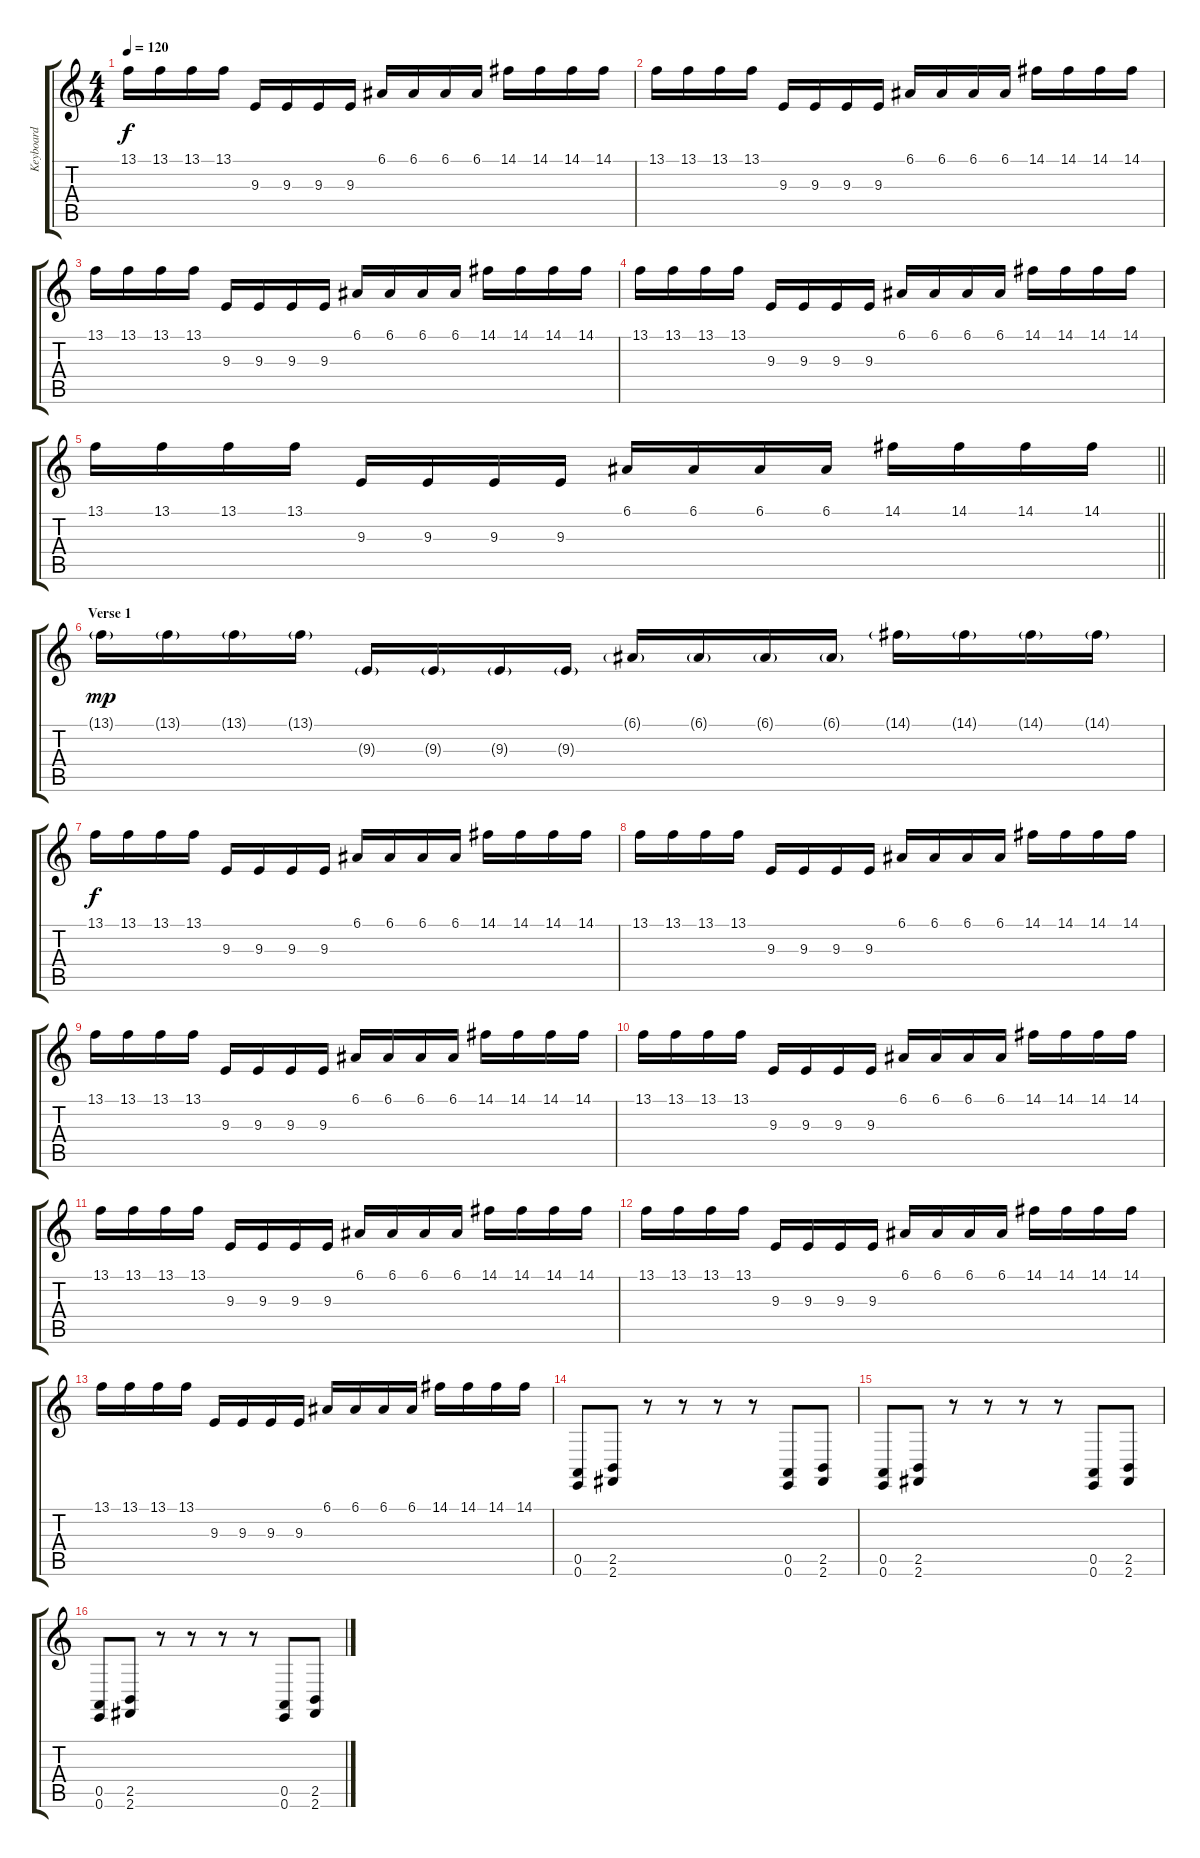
\track ("Keyboard" "Keyboard") {instrument frenchhorn}
\staff {score tabs}
\tuning (E4 B3 G3 D3 A2 E2) {hide}
\ts (4 4)
\tempo 120
\clef g2
\ks c
13.1.16{dy f} 13.1.16 13.1.16 13.1.16 9.3.16 9.3.16 9.3.16 9.3.16 6.1.16 6.1.16 6.1.16 6.1.16 14.1.16 14.1.16 14.1.16 14.1.16 |
13.1.16 13.1.16 13.1.16 13.1.16 9.3.16 9.3.16 9.3.16 9.3.16 6.1.16 6.1.16 6.1.16 6.1.16 14.1.16 14.1.16 14.1.16 14.1.16 |
13.1.16 13.1.16 13.1.16 13.1.16 9.3.16 9.3.16 9.3.16 9.3.16 6.1.16 6.1.16 6.1.16 6.1.16 14.1.16 14.1.16 14.1.16 14.1.16 |
13.1.16 13.1.16 13.1.16 13.1.16 9.3.16 9.3.16 9.3.16 9.3.16 6.1.16 6.1.16 6.1.16 6.1.16 14.1.16 14.1.16 14.1.16 14.1.16 |
\barLineRight lightlight
13.1.16 13.1.16 13.1.16 13.1.16 9.3.16 9.3.16 9.3.16 9.3.16 6.1.16 6.1.16 6.1.16 6.1.16 14.1.16 14.1.16 14.1.16 14.1.16 |
\section ("" "Verse 1")
13.1{g}.16{dy mp} 13.1{g}.16 13.1{g}.16 13.1{g}.16 9.3{g}.16 9.3{g}.16 9.3{g}.16 9.3{g}.16 6.1{g}.16 6.1{g}.16 6.1{g}.16 6.1{g}.16 14.1{g}.16 14.1{g}.16 14.1{g}.16 14.1{g}.16 |
13.1.16{dy f} 13.1.16 13.1.16 13.1.16 9.3.16 9.3.16 9.3.16 9.3.16 6.1.16 6.1.16 6.1.16 6.1.16 14.1.16 14.1.16 14.1.16 14.1.16 |
13.1.16 13.1.16 13.1.16 13.1.16 9.3.16 9.3.16 9.3.16 9.3.16 6.1.16 6.1.16 6.1.16 6.1.16 14.1.16 14.1.16 14.1.16 14.1.16 |
13.1.16 13.1.16 13.1.16 13.1.16 9.3.16 9.3.16 9.3.16 9.3.16 6.1.16 6.1.16 6.1.16 6.1.16 14.1.16 14.1.16 14.1.16 14.1.16 |
13.1.16 13.1.16 13.1.16 13.1.16 9.3.16 9.3.16 9.3.16 9.3.16 6.1.16 6.1.16 6.1.16 6.1.16 14.1.16 14.1.16 14.1.16 14.1.16 |
13.1.16 13.1.16 13.1.16 13.1.16 9.3.16 9.3.16 9.3.16 9.3.16 6.1.16 6.1.16 6.1.16 6.1.16 14.1.16 14.1.16 14.1.16 14.1.16 |
13.1.16 13.1.16 13.1.16 13.1.16 9.3.16 9.3.16 9.3.16 9.3.16 6.1.16 6.1.16 6.1.16 6.1.16 14.1.16 14.1.16 14.1.16 14.1.16 |
13.1.16 13.1.16 13.1.16 13.1.16 9.3.16 9.3.16 9.3.16 9.3.16 6.1.16 6.1.16 6.1.16 6.1.16 14.1.16 14.1.16 14.1.16 14.1.16 |
(0.5 0.6).8 (2.5 2.6).8 r.8 r.8 r.8 r.8 (0.5 0.6).8 (2.5 2.6).8 |
(0.5 0.6).8 (2.5 2.6).8 r.8 r.8 r.8 r.8 (0.5 0.6).8 (2.5 2.6).8 |
(0.5 0.6).8 (2.5 2.6).8 r.8 r.8 r.8 r.8 (0.5 0.6).8 (2.5 2.6).8
